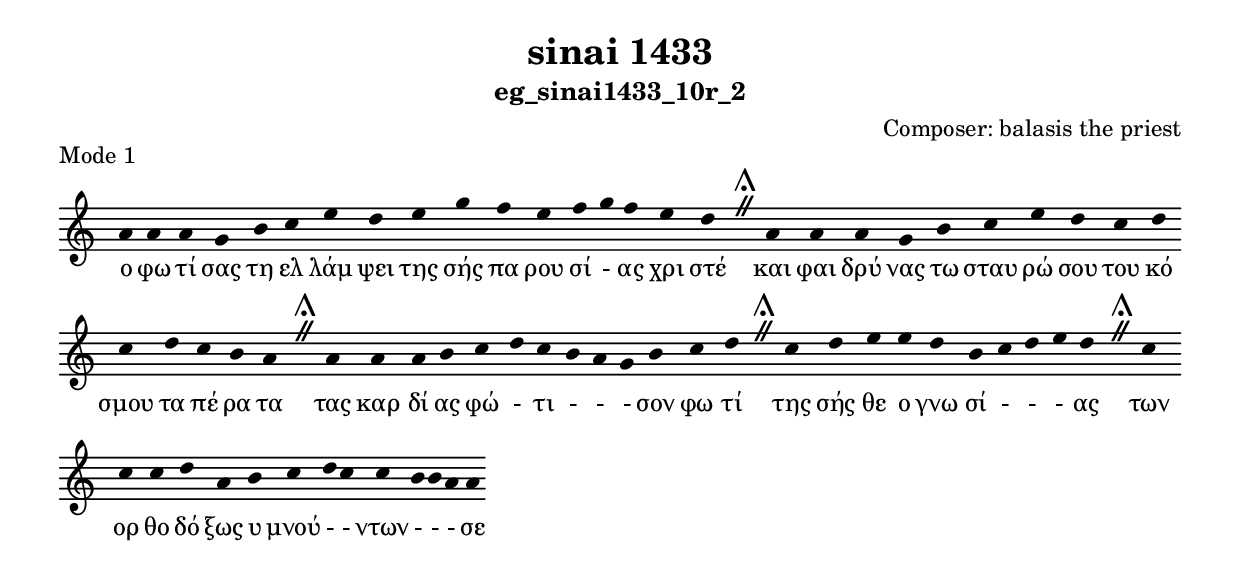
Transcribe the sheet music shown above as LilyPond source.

\include "gregorian.ly"

	\header {
 	  title = "sinai 1433"
	  subtitle = "eg_sinai1433_10r_2"
	  composer = "Composer: balasis the priest"
	  piece = "Mode 1"
	}

	chant = {
	  a'4 a'4 a'4 g'4 b'4 c''4 e''4 d''4 e''4 g''4 f''4 e''4 f''4 g''4 f''4 e''4 d''4 \divisioMaior
 a'4 a'4 a'4 g'4 b'4 c''4 e''4 d''4 c''4 d''4 c''4 d''4 c''4 b'4 a'4 \divisioMaior
 a'4 a'4 a'4 b'4 c''4 d''4 c''4 b'4 a'4 g'4 b'4 c''4 d''4 \divisioMaior
 c''4 d''4 e''4 e''4 d''4 b'4 c''4 d''4 e''4 d''4 \divisioMaior
 c''4 c''4 c''4 d''4 a'4 b'4 c''4 d''4 c''4 c''4 b'4 b'4 a'4 a'4\finalis
	}

	verba = \lyricmode {ο φω τί σας τη ελ λάμ ψει της σής πα ρου σί - ας χρι στέ 
και φαι δρύ νας τω σταυ ρώ σου του κό σμου τα πέ ρα τα 
τας καρ δί ας φώ - τι -  -  - σον φω τί 
της σής θε ο γνω σί -  -  - ας 
των ορ θο δό ξως υ μνού -  - ντων -  -  - σε 
	}


	\score {
	  \new Staff <<
	  \new Voice = "melody" \chant
	  \new Lyrics = "one" \lyricsto melody \verba
	  >>
	  \layout {
	    \context {
	      \Staff
	      \remove "Time_signature_engraver"
	      \remove "Bar_engraver"
	    }
	    \context {
	      \Voice
	      \remove "Stem_engraver"
	    }
	  }
	}